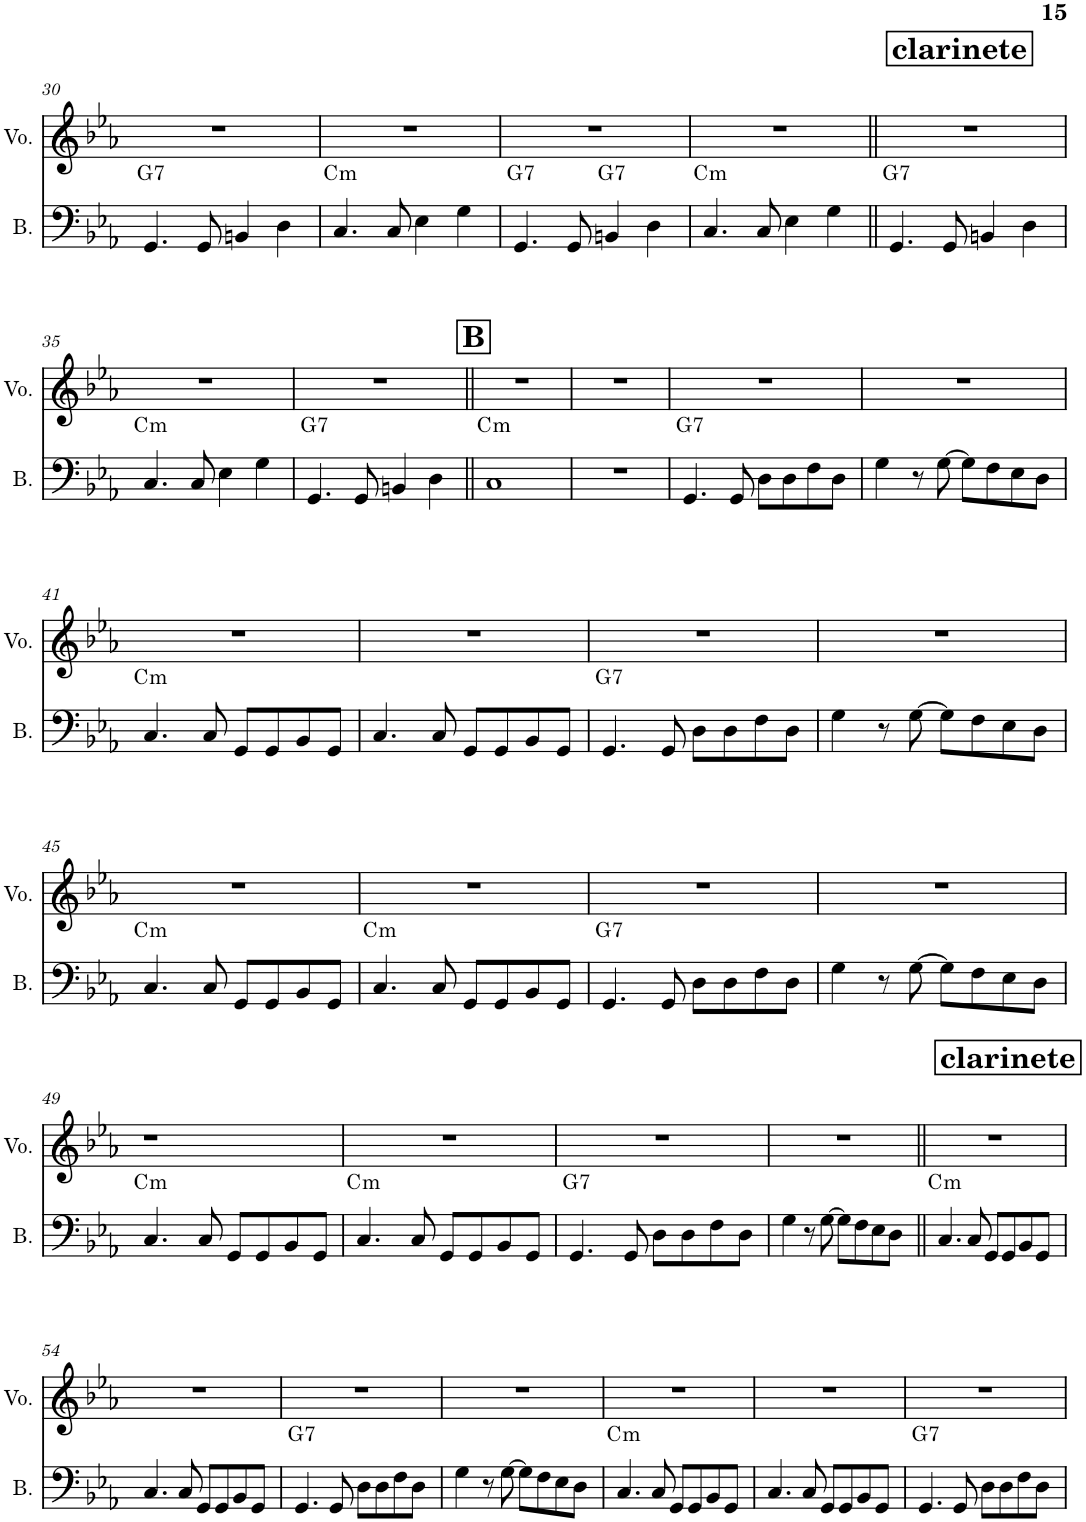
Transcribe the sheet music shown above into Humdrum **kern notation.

**kern	**harte	**kern
*part2	*part2	*part1
*staff2	*	*staff1
*I"Electric Bass	*	*I"Voice
*I'B.	*	*I'Vo.
!!LO:PB:g=z
*clefF4	*	*clefG2
*Trd7c12	*	*
*k[b-e-a-]	*	*k[b-e-a-]
*M4/4	*	*M4/4
=30	=30	=30
!	!LO:H:kt=7	!
4.GG/	G:7	1r
8GG/	.	.
4BBn/	.	.
4D\	.	.
=31	=31	=31
!	!LO:H:kt=m	!
4.C/	C:min	1r
8C/	.	.
4E-\	.	.
4G\	.	.
=32	=32	=32
!	!LO:H:kt=7	!
4.GG/	G:7	1r
8GG/	.	.
!	!LO:H:kt=7	!
4BBn/	G:7	.
4D\	.	.
=33	=33	=33
!	!LO:H:kt=m	!
4.C/	C:min	1r
8C/	.	.
4E-\	.	.
4G\	.	.
!!LO:REH:place=s1:a:B:cj:fs=14:t=clarinete
=34||	=34||	=34||
!	!LO:H:kt=7	!
4.GG/	G:7	1r
8GG/	.	.
4BBn/	.	.
4D\	.	.
!!LO:LB:g=z
=35	=35	=35
!	!LO:H:kt=m	!
4.C/	C:min	1r
8C/	.	.
4E-\	.	.
4G\	.	.
=36	=36	=36
!	!LO:H:kt=7	!
4.GG/	G:7	1r
8GG/	.	.
4BBn/	.	.
4D\	.	.
!!LO:REH:place=s1:a:B:cj:fs=14:t=B
=37||	=37||	=37||
!	!LO:H:kt=m	!
1C	C:min	1r
=38	=38	=38
1r	.	1r
=39	=39	=39
!	!LO:H:kt=7	!
4.GG/	G:7	1r
8GG/	.	.
8D\L	.	.
8D\	.	.
8F\	.	.
8D\J	.	.
=40	=40	=40
4G\	.	1r
8r	.	.
[8G\	.	.
8G\L]	.	.
8F\	.	.
8E-\	.	.
8D\J	.	.
!!LO:LB:g=z
=41	=41	=41
!	!LO:H:kt=m	!
4.C/	C:min	1r
8C/	.	.
8GG/L	.	.
8GG/	.	.
8BB-/	.	.
8GG/J	.	.
=42	=42	=42
4.C/	.	1r
8C/	.	.
8GG/L	.	.
8GG/	.	.
8BB-/	.	.
8GG/J	.	.
=43	=43	=43
!	!LO:H:kt=7	!
4.GG/	G:7	1r
8GG/	.	.
8D\L	.	.
8D\	.	.
8F\	.	.
8D\J	.	.
=44	=44	=44
4G\	.	1r
8r	.	.
[8G\	.	.
8G\L]	.	.
8F\	.	.
8E-\	.	.
8D\J	.	.
!!LO:LB:g=z
=45	=45	=45
!	!LO:H:kt=m	!
4.C/	C:min	1r
8C/	.	.
8GG/L	.	.
8GG/	.	.
8BB-/	.	.
8GG/J	.	.
=46	=46	=46
!	!LO:H:kt=m	!
4.C/	C:min	1r
8C/	.	.
8GG/L	.	.
8GG/	.	.
8BB-/	.	.
8GG/J	.	.
=47	=47	=47
!	!LO:H:kt=7	!
4.GG/	G:7	1r
8GG/	.	.
8D\L	.	.
8D\	.	.
8F\	.	.
8D\J	.	.
=48	=48	=48
4G\	.	1r
8r	.	.
[8G\	.	.
8G\L]	.	.
8F\	.	.
8E-\	.	.
8D\J	.	.
!!LO:LB:g=z
=49	=49	=49
!	!LO:H:kt=m	!
4.C/	C:min	1r
8C/	.	.
8GG/L	.	.
8GG/	.	.
8BB-/	.	.
8GG/J	.	.
=50	=50	=50
!	!LO:H:kt=m	!
4.C/	C:min	1r
8C/	.	.
8GG/L	.	.
8GG/	.	.
8BB-/	.	.
8GG/J	.	.
=51	=51	=51
!	!LO:H:kt=7	!
4.GG/	G:7	1r
8GG/	.	.
8D\L	.	.
8D\	.	.
8F\	.	.
8D\J	.	.
=52	=52	=52
4G\	.	1r
8r	.	.
[8G\	.	.
8G\L]	.	.
8F\	.	.
8E-\	.	.
8D\J	.	.
!!LO:REH:place=s1:a:B:cj:fs=14:t=clarinete
=53||	=53||	=53||
!	!LO:H:kt=m	!
4.C/	C:min	1r
8C/	.	.
8GG/L	.	.
8GG/	.	.
8BB-/	.	.
8GG/J	.	.
!!LO:LB:g=z
=54	=54	=54
4.C/	.	1r
8C/	.	.
8GG/L	.	.
8GG/	.	.
8BB-/	.	.
8GG/J	.	.
=55	=55	=55
!	!LO:H:kt=7	!
4.GG/	G:7	1r
8GG/	.	.
8D\L	.	.
8D\	.	.
8F\	.	.
8D\J	.	.
=56	=56	=56
4G\	.	1r
8r	.	.
[8G\	.	.
8G\L]	.	.
8F\	.	.
8E-\	.	.
8D\J	.	.
=57	=57	=57
!	!LO:H:kt=m	!
4.C/	C:min	1r
8C/	.	.
8GG/L	.	.
8GG/	.	.
8BB-/	.	.
8GG/J	.	.
=58	=58	=58
4.C/	.	1r
8C/	.	.
8GG/L	.	.
8GG/	.	.
8BB-/	.	.
8GG/J	.	.
=59	=59	=59
!	!LO:H:kt=7	!
4.GG/	G:7	1r
8GG/	.	.
8D\L	.	.
8D\	.	.
8F\	.	.
8D\J	.	.
=	=	=
*-	*-	*-
